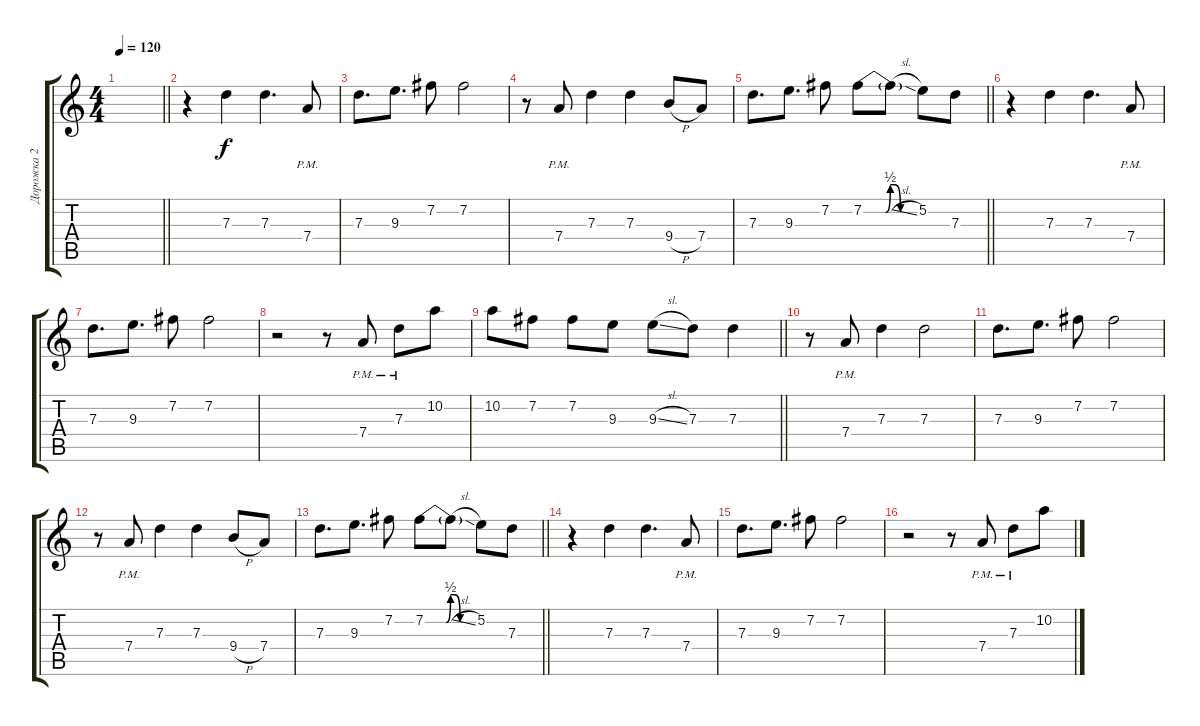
\track ("Дорожка 2" "Дорожка 2") {instrument acousticguitarsteel}
\staff {score tabs}
\tuning (E4 B3 G3 D3 A2 E2) {hide}
\ts (4 4)
\tempo 120
\clef g2
\barLineRight lightlight
\ks c
|
r.4 7.3.4 7.3.4{d} 7.4{pm}.8 |
7.3.8{d} 9.3.8{d} 7.2.8 7.2.2 |
r.8 7.4{pm}.8 7.3.4 7.3.4 9.4{h}.8 7.4.8 |
\barLineRight lightlight
7.3.8{d} 9.3.8{d} 7.2.8 7.2{be (custom 0 0 8 0 15 0 24 0 29 2 34 2 40 0 60 0)}.8 7.2{sl t}.8 5.2.8 7.3.8 |
r.4 7.3.4 7.3.4{d} 7.4{pm}.8 |
7.3.8{d} 9.3.8{d} 7.2.8 7.2.2 |
r.2 r.8 7.4{pm}.8 7.3{pm}.8 10.2.8 |
\barLineRight lightlight
10.2.8 7.2.8 7.2.8 9.3.8 9.3{sl}.8 7.3.8 7.3.4 |
r.8 7.4{pm}.8 7.3.4 7.3.2 |
7.3.8{d} 9.3.8{d} 7.2.8 7.2.2 |
r.8 7.4{pm}.8 7.3.4 7.3.4 9.4{h}.8 7.4.8 |
\barLineRight lightlight
7.3.8{d} 9.3.8{d} 7.2.8 7.2{be (custom 0 0 8 0 15 0 24 0 29 2 34 2 40 0 60 0)}.8 7.2{sl t}.8 5.2.8 7.3.8 |
r.4 7.3.4 7.3.4{d} 7.4{pm}.8 |
7.3.8{d} 9.3.8{d} 7.2.8 7.2.2 |
r.2 r.8 7.4{pm}.8 7.3{pm}.8 10.2.8
